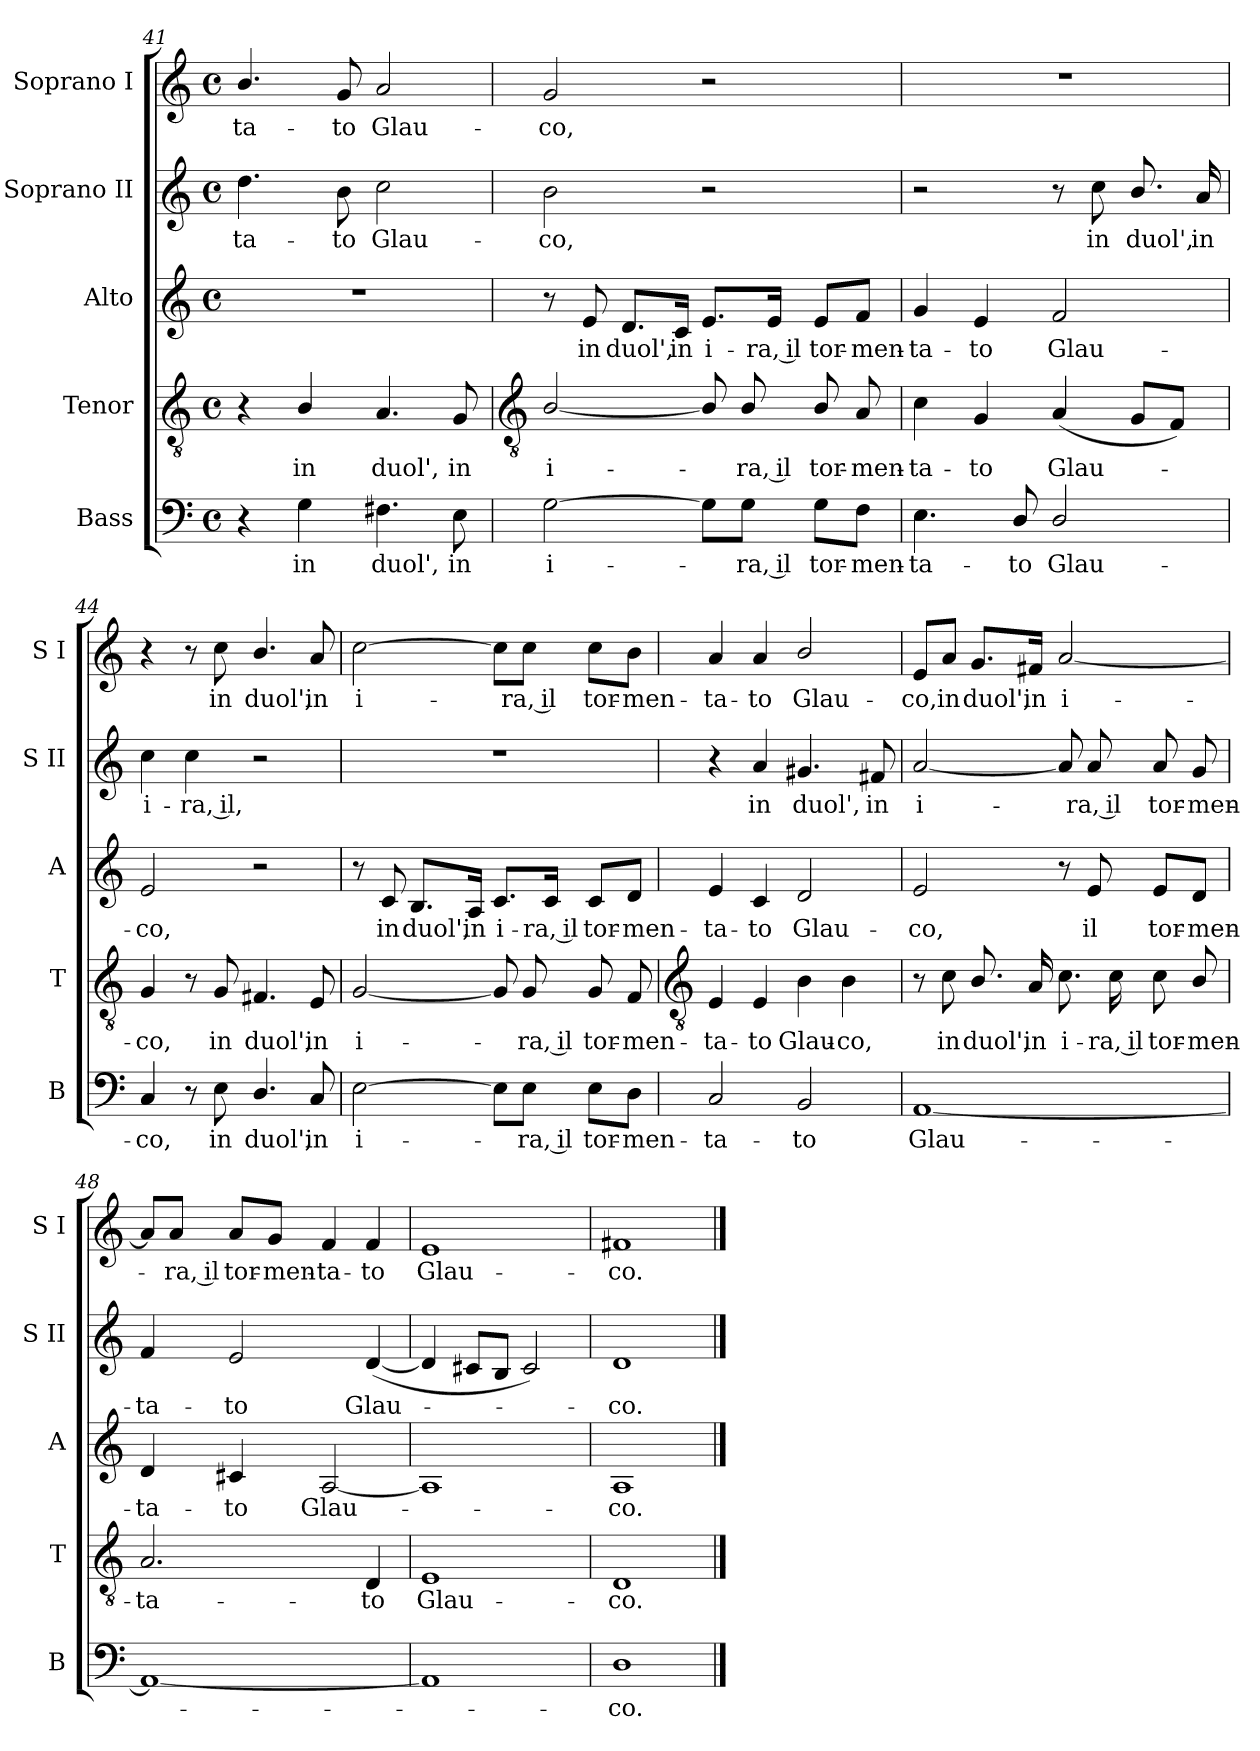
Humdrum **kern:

**kern	**text	**kern	**text	**kern	**text	**kern	**text	**kern	**text
*part5	*part5	*part4	*part4	*part3	*part3	*part2	*part2	*part1	*part1
*staff5	*staff5	*staff4	*staff4	*staff3	*staff3	*staff2	*staff2	*staff1	*staff1
*I"Bass	*	*I"Tenor	*	*I"Alto	*	*I"Soprano II	*	*I"Soprano I	*
*I'B	*	*I'T	*	*I'A	*	*I'S II	*	*I'S I	*
*clefF4	*	*clefGv2	*	*clefG2	*	*clefG2	*	*clefG2	*
*k[]	*	*k[]	*	*k[]	*	*k[]	*	*k[]	*
*C:	*	*C:	*	*C:	*	*C:	*	*C:	*
*M4/4	*	*M4/4	*	*M4/4	*	*M4/4	*	*M4/4	*
*met(c)	*	*met(c)	*	*met(c)	*	*met(c)	*	*met(c)	*
=41	=41	=41	=41	=41	=41	=41	=41	=41	=41
!	!	!	!	!	!	!	!LO:LY:b	!	!LO:LY:b
4r	.	4r	.	1r	.	4.dd	-ta-	4.b/	-ta-
!	!LO:LY:b	!	!LO:LY:b	!	!	!	!	!	!
4G	in	4B/	in	.	.	.	.	.	.
!	!	!	!	!	!	!	!LO:LY:b	!	!LO:LY:b
.	.	.	.	.	.	8b	-to	8g	-to
!	!LO:LY:b	!	!LO:LY:b	!	!	!	!LO:LY:b	!	!LO:LY:b
4.F#X	duol',	4.A	duol',	.	.	2cc	Glau-	2a	Glau-
!	!LO:LY:b	!	!LO:LY:b	!	!	!	!	!	!
8E	in	8G	in	.	.	.	.	.	.
!!LO:LB:g=z
=42	=42	=42	=42	=42	=42	=42	=42	=42	=42
*	*	*clefGv2	*	*	*	*	*	*	*
!	!LO:LY:b	!	!LO:LY:b	!	!	!	!LO:LY:b	!	!LO:LY:b
[2G	i-	[2B/	i-	8r	.	2b	-co,	2g	-co,
!	!	!	!	!	!LO:LY:b	!	!	!	!
.	.	.	.	8e	in	.	.	.	.
!	!	!	!	!	!LO:LY:b	!	!	!	!
.	.	.	.	8.d/L	duol',	.	.	.	.
!	!	!	!	!	!LO:LY:b	!	!	!	!
.	.	.	.	16c/Jk	in	.	.	.	.
!	!	!	!	!	!LO:LY:b	!	!	!	!
8G\L]	.	8B/]	.	8.e/L	i-	2r	.	2r	.
!	!LO:LY:b	!	!LO:LY:b	!	!	!	!	!	!
8G\J	ra, il	8B/	ra, il	.	.	.	.	.	.
!	!	!	!	!	!LO:LY:b	!	!	!	!
.	.	.	.	16e/Jk	-ra, il	.	.	.	.
!	!LO:LY:b	!	!LO:LY:b	!	!LO:LY:b	!	!	!	!
8G\L	tor-	8B/	tor-	8e/L	tor-	.	.	.	.
!	!LO:LY:b	!	!LO:LY:b	!	!LO:LY:b	!	!	!	!
8F\J	-men-	8A	-men-	8f/J	-men-	.	.	.	.
=43	=43	=43	=43	=43	=43	=43	=43	=43	=43
!	!LO:LY:b	!	!LO:LY:b	!	!LO:LY:b	!	!	!	!
4.E	-ta-	4c	-ta-	4g	-ta-	2r	.	1r	.
!	!	!	!LO:LY:b	!	!LO:LY:b	!	!	!	!
.	.	4G	-to	4e	-to	.	.	.	.
!	!LO:LY:b	!	!	!	!	!	!	!	!
8D/	-to	.	.	.	.	.	.	.	.
!	!LO:LY:b	!	!LO:LY:b	!	!LO:LY:b	!	!	!	!
2D/	Glau-	(<4A	Glau-	2f	Glau-	8r	.	.	.
!	!	!	!	!	!	!	!LO:LY:b	!	!
.	.	.	.	.	.	8cc	in	.	.
!	!	!	!	!	!	!	!LO:LY:b	!	!
.	.	8GL	.	.	.	8.b/	duol',	.	.
.	.	8FJ)	.	.	.	.	.	.	.
!	!	!	!	!	!	!	!LO:LY:b	!	!
.	.	.	.	.	.	16a	in	.	.
=44	=44	=44	=44	=44	=44	=44	=44	=44	=44
!	!LO:LY:b	!	!LO:LY:b	!	!LO:LY:b	!	!LO:LY:b	!	!
4C	-co,	4G	co,	2e	-co,	4cc	i-	4r	.
!	!	!	!	!	!	!	!LO:LY:b	!	!
8r	.	8r	.	.	.	4cc	-ra, il,	8r	.
!	!LO:LY:b	!	!LO:LY:b	!	!	!	!	!	!LO:LY:b
8E	in	8G	in	.	.	.	.	8cc	in
!	!LO:LY:b	!	!LO:LY:b	!	!	!	!	!	!LO:LY:b
4.D/	duol',	4.F#X	duol',	2r	.	2r	.	4.b/	duol',
!	!LO:LY:b	!	!LO:LY:b	!	!	!	!	!	!LO:LY:b
8C	in	8E	in	.	.	.	.	8a	in
=45	=45	=45	=45	=45	=45	=45	=45	=45	=45
!	!LO:LY:b	!	!LO:LY:b	!	!	!	!	!	!LO:LY:b
[2E	i-	[2G	i-	8r	.	1r	.	[2cc	i-
!	!	!	!	!	!LO:LY:b	!	!	!	!
.	.	.	.	8c	in	.	.	.	.
!	!	!	!	!	!LO:LY:b	!	!	!	!
.	.	.	.	8.B/L	duol',	.	.	.	.
!	!	!	!	!	!LO:LY:b	!	!	!	!
.	.	.	.	16A/Jk	in	.	.	.	.
!	!	!	!	!	!LO:LY:b	!	!	!	!
8E\L]	.	8G]	.	8.c/L	i-	.	.	8cc\L]	.
!	!LO:LY:b	!	!LO:LY:b	!	!	!	!	!	!LO:LY:b
8E\J	ra, il	8G	ra, il	.	.	.	.	8cc\J	ra, il
!	!	!	!	!	!LO:LY:b	!	!	!	!
.	.	.	.	16c/Jk	-ra, il	.	.	.	.
!	!LO:LY:b	!	!LO:LY:b	!	!LO:LY:b	!	!	!	!LO:LY:b
8E\L	tor-	8G	tor-	8c/L	tor-	.	.	8cc\L	tor-
!	!LO:LY:b	!	!LO:LY:b	!	!LO:LY:b	!	!	!	!LO:LY:b
8D\J	-men-	8F	-men-	8d/J	-men-	.	.	8b\J	-men-
!!LO:LB:g=z
=46	=46	=46	=46	=46	=46	=46	=46	=46	=46
*	*	*clefGv2	*	*	*	*	*	*	*
!	!LO:LY:b	!	!LO:LY:b	!	!LO:LY:b	!	!	!	!LO:LY:b
2C	-ta-	4E	-ta-	4e	-ta-	4r	.	4a	-ta-
!	!	!	!LO:LY:b	!	!LO:LY:b	!	!LO:LY:b	!	!LO:LY:b
.	.	4E	-to	4c	-to	4a	in	4a	-to
!	!LO:LY:b	!	!LO:LY:b	!	!LO:LY:b	!	!LO:LY:b	!	!LO:LY:b
2BB	-to	4B	Glau-	2d	Glau-	4.g#X	duol',	2b/	Glau-
!	!	!	!LO:LY:b	!	!	!	!	!	!
.	.	4B	-co,	.	.	.	.	.	.
!	!	!	!	!	!	!	!LO:LY:b	!	!
.	.	.	.	.	.	8f#X	in	.	.
=47	=47	=47	=47	=47	=47	=47	=47	=47	=47
!	!LO:LY:b	!	!	!	!LO:LY:b	!	!LO:LY:b	!	!LO:LY:b
[1AA	Glau-	8r	.	2e	-co,	[2a	i-	8e/L	-co,
!	!	!	!LO:LY:b	!	!	!	!	!	!LO:LY:b
.	.	8c	in	.	.	.	.	8a/J	in
!	!	!	!LO:LY:b	!	!	!	!	!	!LO:LY:b
.	.	8.B/	duol',	.	.	.	.	8.g/L	duol',
!	!	!	!LO:LY:b	!	!	!	!	!	!LO:LY:b
.	.	16A	in	.	.	.	.	16f#X/Jk	in
!	!	!	!LO:LY:b	!	!	!	!	!	!LO:LY:b
.	.	8.c	i-	8r	.	8a]	.	[2a	i-
!	!	!	!	!	!LO:LY:b	!	!LO:LY:b	!	!
.	.	.	.	8e	il	8a	ra, il	.	.
!	!	!	!LO:LY:b	!	!	!	!	!	!
.	.	16c	-ra, il	.	.	.	.	.	.
!	!	!	!LO:LY:b	!	!LO:LY:b	!	!LO:LY:b	!	!
.	.	8c	tor-	8e/L	tor-	8a	tor-	.	.
!	!	!	!LO:LY:b	!	!LO:LY:b	!	!LO:LY:b	!	!
.	.	8B/	-men-	8d/J	-men-	8g	-men-	.	.
=48	=48	=48	=48	=48	=48	=48	=48	=48	=48
!	!	!	!LO:LY:b	!	!LO:LY:b	!	!LO:LY:b	!	!
1AA_	.	2.A	-ta-	4d	-ta-	4f	-ta-	8a/L]	.
!	!	!	!	!	!	!	!	!	!LO:LY:b
.	.	.	.	.	.	.	.	8a/J	ra, il
!	!	!	!	!	!LO:LY:b	!	!LO:LY:b	!	!LO:LY:b
.	.	.	.	4c#X	-to	2e	-to	8a/L	tor-
!	!	!	!	!	!	!	!	!	!LO:LY:b
.	.	.	.	.	.	.	.	8g/J	-men-
!	!	!	!	!	!LO:LY:b	!	!	!	!LO:LY:b
.	.	.	.	[2A	Glau-	.	.	4f	-ta-
!	!	!	!LO:LY:b	!	!	!	!LO:LY:b	!	!LO:LY:b
.	.	4D	-to	.	.	(<[4d	Glau-	4f	-to
=49	=49	=49	=49	=49	=49	=49	=49	=49	=49
!	!	!	!LO:LY:b	!	!	!	!	!	!LO:LY:b
1AA]	.	1E	Glau-	1A]	.	4d]	.	1e	Glau-
.	.	.	.	.	.	8c#XL	.	.	.
.	.	.	.	.	.	8BJ	.	.	.
.	.	.	.	.	.	2c#)	.	.	.
=50	=50	=50	=50	=50	=50	=50	=50	=50	=50
!	!LO:LY:b	!	!LO:LY:b	!	!LO:LY:b	!	!LO:LY:b	!	!LO:LY:b
1D	co.	1D	-co.	1A	co.	1d	co.	1f#X	-co.
==	==	==	==	==	==	==	==	==	==
*-	*-	*-	*-	*-	*-	*-	*-	*-	*-
